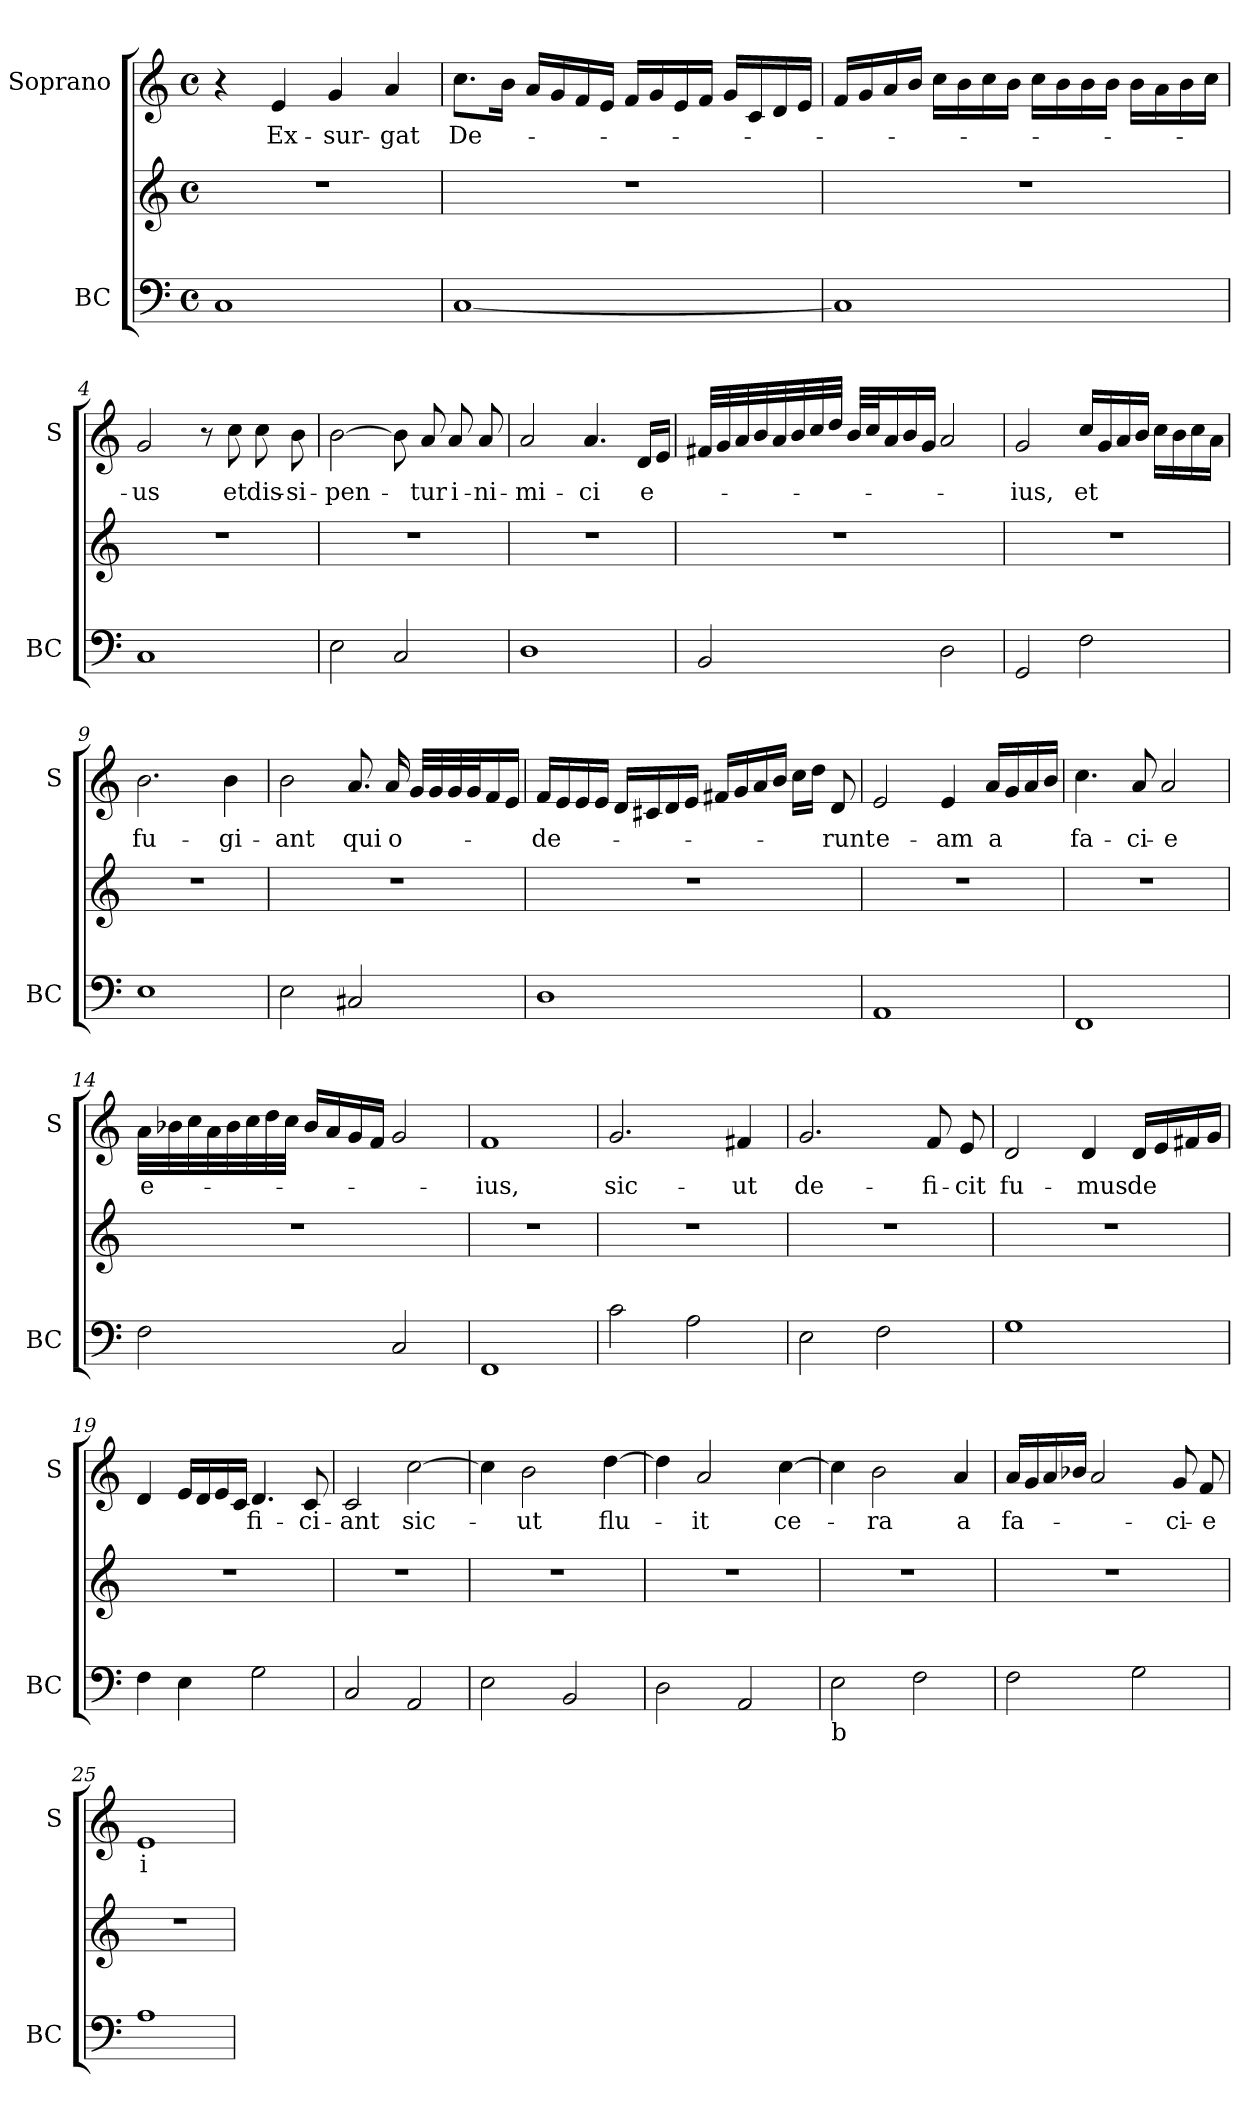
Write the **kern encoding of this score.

**kern	**kern	**kern	**text
*part2	*part2	*part1	*part1
*staff3	*staff2	*staff1	*staff1
*I"BC	*	*I"Soprano	*
*I'BC	*	*I'S	*
*clefF4	*clefG2	*clefG2	*
*k[]	*k[]	*k[]	*
*C:	*C:	*C:	*
*M4/4	*M4/4	*M4/4	*
*met(c)	*met(c)	*met(c)	*
=1	=1	=1	=1
1C	1r	4r	.
!	!	!	!LO:LY:b
.	.	4e/	Ex-
!	!	!	!LO:LY:b
.	.	4g/	-sur-
!	!	!	!LO:LY:b
.	.	4a/	-gat
=2	=2	=2	=2
!	!	!	!LO:LY:b
[1C	1r	8.cc\L	De-
.	.	16b\Jk	.
.	.	16a/LL	.
.	.	16g/	.
.	.	16f/	.
.	.	16e/JJ	.
.	.	16f/LL	.
.	.	16g/	.
.	.	16e/	.
.	.	16f/JJ	.
.	.	16g/LL	.
.	.	16c/	.
.	.	16d/	.
.	.	16e/JJ	.
=3	=3	=3	=3
1C]	1r	16f/LL	.
.	.	16g/	.
.	.	16a/	.
.	.	16b/JJ	.
.	.	16cc\LL	.
.	.	16b\	.
.	.	16cc\	.
.	.	16b\JJ	.
.	.	16cc\LL	.
.	.	16b\	.
.	.	16b\	.
.	.	16b\JJ	.
.	.	16b\LL	.
.	.	16a\	.
.	.	16b\	.
.	.	16cc\JJ	.
=4	=4	=4	=4
!	!	!	!LO:LY:b
1C	1r	2g/	-us
.	.	8r	.
!	!	!	!LO:LY:b
.	.	8cc\	et
!	!	!	!LO:LY:b
.	.	8cc\	dis-
!	!	!	!LO:LY:b
.	.	8b\	-si-
!!LO:LB:g=z
=5	=5	=5	=5
!	!	!	!LO:LY:b
2E\	1r	[2b\	-pen-
2C/	.	8b\]	.
!	!	!	!LO:LY:b
.	.	8a/	-tur
!	!	!	!LO:LY:b
.	.	8a/	i-
!	!	!	!LO:LY:b
.	.	8a/	-ni-
=6	=6	=6	=6
!	!	!	!LO:LY:b
1D	1r	2a/	-mi-
!	!	!	!LO:LY:b
.	.	4.a/	-ci
!	!	!	!LO:LY:b
.	.	16d/LL	e-
.	.	16e/JJ	.
=7	=7	=7	=7
2BB/	1r	32f#X/LLL	.
.	.	32g/	.
.	.	32a/	.
.	.	32b/	.
.	.	32a/	.
.	.	32b/	.
.	.	32cc/	.
.	.	32dd/JJJ	.
.	.	32b/LLL	.
.	.	32cc/J	.
.	.	16a/	.
.	.	16b/	.
.	.	16g/JJ	.
2D\	.	2a/	.
=8	=8	=8	=8
!	!	!	!LO:LY:b
2GG/	1r	2g/	-ius,
!	!	!	!LO:LY:b
2F\	.	16cc/LL	et
.	.	16g/	.
.	.	16a/	.
.	.	16b/JJ	.
.	.	16cc\LL	.
.	.	16b\	.
.	.	16cc\	.
.	.	16a\JJ	.
!!LO:LB:g=z
=9	=9	=9	=9
!	!	!	!LO:LY:b
1E	1r	2.b\	fu-
!	!	!	!LO:LY:b
.	.	4b\	-gi-
=10	=10	=10	=10
!	!	!	!LO:LY:b
2E\	1r	2b\	-ant
!	!	!	!LO:LY:b
2C#X/	.	8.a/	qui
!	!	!	!LO:LY:b
.	.	16a/	o-
.	.	32g/LLL	.
.	.	32g/	.
.	.	32g/	.
.	.	32g/J	.
.	.	16f/	.
.	.	16e/JJ	.
=11	=11	=11	=11
!	!	!	!LO:LY:b
1D	1r	16f/LL	-de-
.	.	16e/	.
.	.	16e/	.
.	.	16e/JJ	.
.	.	16d/LL	.
.	.	16c#X/	.
.	.	16d/	.
.	.	16e/JJ	.
.	.	16f#X/LL	.
.	.	16g/	.
.	.	16a/	.
.	.	16b/JJ	.
.	.	16cc\LL	.
.	.	16dd\JJ	.
!	!	!	!LO:LY:b
.	.	8d/	-runt
=12	=12	=12	=12
!	!	!	!LO:LY:b
1AA	1r	2e/	e-
!	!	!	!LO:LY:b
.	.	4e/	-am
!	!	!	!LO:LY:b
.	.	16a/LL	a
.	.	16g/	.
.	.	16a/	.
.	.	16b/JJ	.
!!LO:PB:g=z
=13	=13	=13	=13
!	!	!	!LO:LY:b
1FF	1r	4.cc\	fa-
!	!	!	!LO:LY:b
.	.	8a/	-ci-
!	!	!	!LO:LY:b
.	.	2a/	-e
=14	=14	=14	=14
!	!	!	!LO:LY:b
2F\	1r	32a\LLL	e-
.	.	32b-X\	.
.	.	32cc\	.
.	.	32a\	.
.	.	32b-\	.
.	.	32cc\	.
.	.	32dd\	.
.	.	32cc\JJJ	.
.	.	16b-/LL	.
.	.	16a/	.
.	.	16g/	.
.	.	16f/JJ	.
2C/	.	2g/	.
=15	=15	=15	=15
!	!	!	!LO:LY:b
1FF	1r	1f	-ius,
=16	=16	=16	=16
!	!	!	!LO:LY:b
2c\	1r	2.g/	sic-
2A\	.	.	.
!	!	!	!LO:LY:b
.	.	4f#X/	-ut
!!LO:LB:g=z
=17	=17	=17	=17
!	!	!	!LO:LY:b
2E\	1r	2.g/	de-
2F\	.	.	.
!	!	!	!LO:LY:b
.	.	8f/	-fi-
!	!	!	!LO:LY:b
.	.	8e/	-cit
=18	=18	=18	=18
!	!	!	!LO:LY:b
1G	1r	2d/	fu-
!	!	!	!LO:LY:b
.	.	4d/	-mus
!	!	!	!LO:LY:b
.	.	16d/LL	de
.	.	16e/	.
.	.	16f#X/	.
.	.	16g/JJ	.
=19	=19	=19	=19
4F\	1r	4d/	.
4E\	.	16e/LL	.
.	.	16d/	.
.	.	16e/	.
.	.	16c/JJ	.
!	!	!	!LO:LY:b
2G\	.	4.d/	fi-
!	!	!	!LO:LY:b
.	.	8c/	-ci-
=20	=20	=20	=20
!	!	!	!LO:LY:b
2C/	1r	2c/	-ant
!	!	!	!LO:LY:b
2AA/	.	[2cc\	sic-
=21	=21	=21	=21
2E\	1r	4cc\]	.
!	!	!	!LO:LY:b
.	.	2b\	-ut
2BB/	.	.	.
!	!	!	!LO:LY:b
.	.	[4dd\	flu-
!!LO:LB:g=z
=22	=22	=22	=22
2D\	1r	4dd\]	.
!	!	!	!LO:LY:b
.	.	2a/	-it
2AA/	.	.	.
!	!	!	!LO:LY:b
.	.	[4cc\	ce-
=23	=23	=23	=23
!LO:TX:b:t=b	!	!	!
2E\	1r	4cc\]	.
!	!	!	!LO:LY:b
.	.	2b\	-ra
2F\	.	.	.
!	!	!	!LO:LY:b
.	.	4a/	a
=24	=24	=24	=24
!	!	!	!LO:LY:b
2F\	1r	16a/LL	fa-
.	.	16g/	.
.	.	16a/	.
.	.	16b-X/JJ	.
.	.	2a/	.
2G\	.	.	.
!	!	!	!LO:LY:b
.	.	8g/	-ci-
!	!	!	!LO:LY:b
.	.	8f/	-e
=25	=25	=25	=25
!	!	!	!LO:LY:b
1A	1r	1e	i-
=	=	=	=
*-	*-	*-	*-
